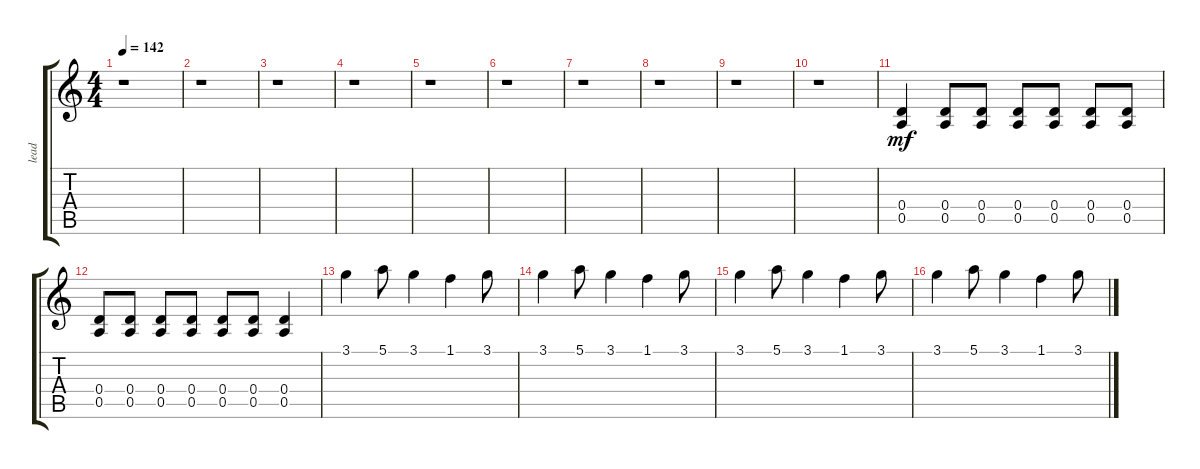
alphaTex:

\track ("lead" "lead") {instrument distortionguitar}
\staff {score tabs}
\tuning (E4 B3 G3 D3 A2 D2) {hide}
\ts (4 4)
\tempo 142
\clef g2
\ks c
r.1{dy f} |
r.1 |
r.1 |
r.1 |
r.1 |
r.1 |
r.1 |
r.1 |
r.1 |
r.1 |
(0.4 0.5).4{dy mf} (0.4 0.5).8 (0.4 0.5).8 (0.4 0.5).8 (0.4 0.5).8 (0.4 0.5).8 (0.4 0.5).8 |
(0.4 0.5).8 (0.4 0.5).8 (0.4 0.5).8 (0.4 0.5).8 (0.4 0.5).8 (0.4 0.5).8 (0.4 0.5).4 |
3.1.4 5.1.8 3.1.4 1.1.4 3.1.8 |
3.1.4 5.1.8 3.1.4 1.1.4 3.1.8 |
3.1.4 5.1.8 3.1.4 1.1.4 3.1.8 |
3.1.4 5.1.8 3.1.4 1.1.4 3.1.8
